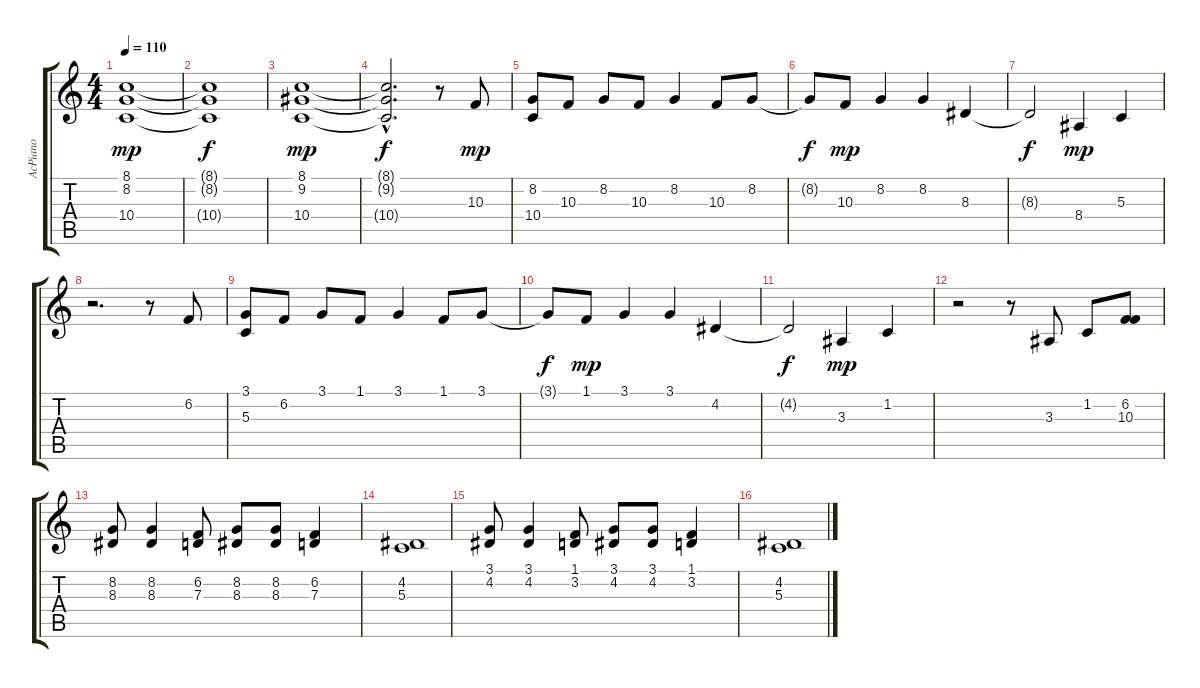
\track ("AcPiano" "AcPiano") {instrument pad4choir}
\staff {score tabs}
\tuning (E4 B3 G3 D3 A2 E2) {hide}
\ts (4 4)
\tempo 110
\clef g2
\ks c
(8.1 8.2 10.4).1{dy mp instrument pad4choir} |
(8.1{t} 8.2{t} 10.4{t}).1{dy f} |
(8.1 9.2 10.4).1{dy mp} |
(8.1{hac t} 9.2{hac t} 10.4{hac t}).2{d dy f} r.8 10.3.8{dy mp} |
(8.2 10.4).8 10.3.8 8.2.8 10.3.8 8.2.4 10.3.8 8.2.8 |
8.2{t}.8{dy f} 10.3.8{dy mp} 8.2.4 8.2.4 8.3.4 |
8.3{t}.2{dy f} 8.4.4{dy mp} 5.3.4 |
r.2{d} r.8 6.2.8 |
(3.1 5.3).8 6.2.8 3.1.8 1.1.8 3.1.4 1.1.8 3.1.8 |
3.1{t}.8{dy f} 1.1.8{dy mp} 3.1.4 3.1.4 4.2.4 |
4.2{t}.2{dy f} 3.3.4{dy mp} 1.2.4 |
r.2 r.8 3.3.8 1.2.8 (6.2 10.3).8 |
(8.2 8.3).8 (8.2 8.3).4 (6.2 7.3).8 (8.2 8.3).8 (8.2 8.3).8 (6.2 7.3).4 |
(4.2 5.3).1 |
(3.1 4.2).8 (3.1 4.2).4 (1.1 3.2).8 (3.1 4.2).8 (3.1 4.2).8 (1.1 3.2).4 |
(4.2 5.3).1
